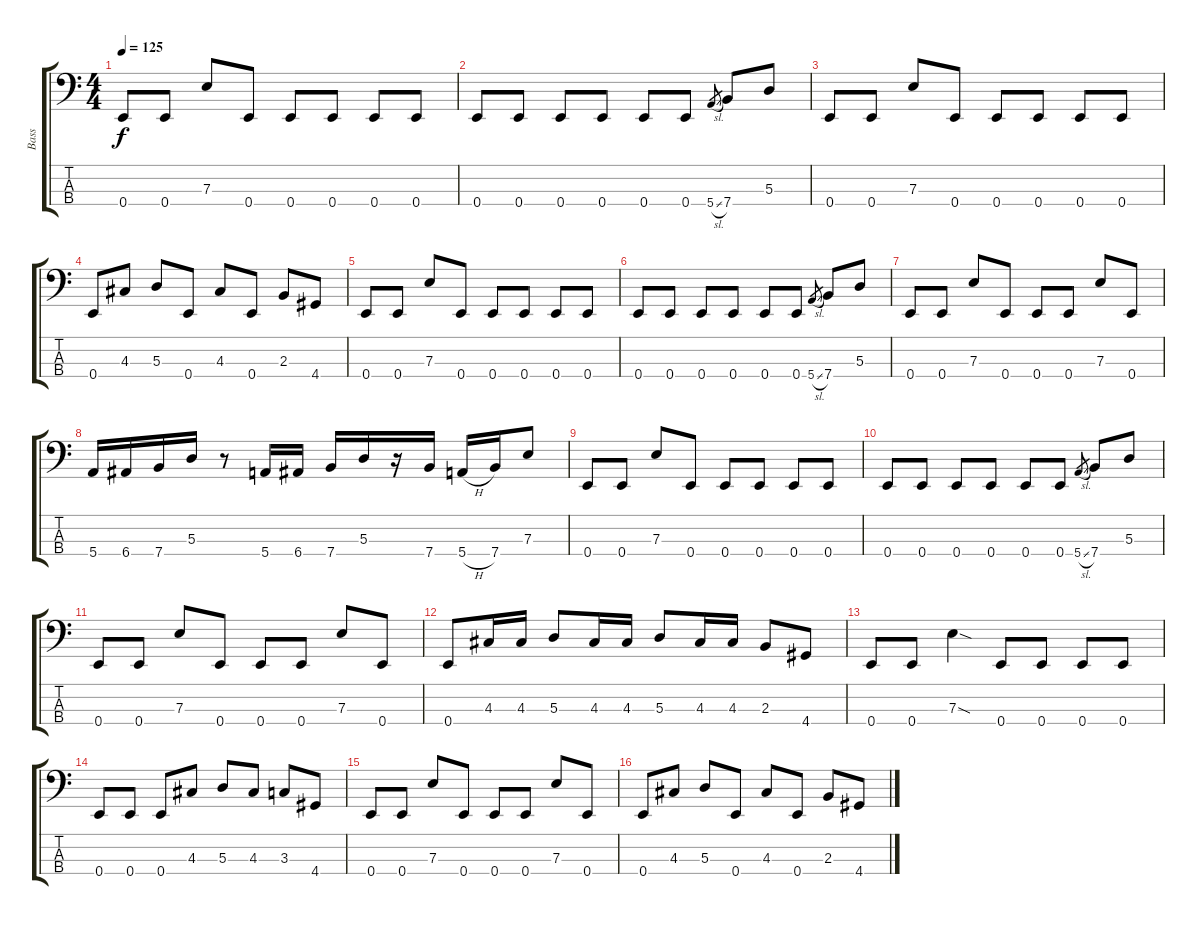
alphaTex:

\track ("Bass" "Bass") {instrument electricbassfinger}
\staff {score tabs}
\tuning (G2 D2 A1 E1) {hide}
\ts (4 4)
\tempo 125
\clef f4
\ks c
0.4.8{dy f} 0.4.8 7.3.8 0.4.8 0.4.8 0.4.8 0.4.8 0.4.8 |
0.4.8 0.4.8 0.4.8 0.4.8 0.4.8 0.4.8 5.4{sl}.8{gr} 7.4.8 5.3.8 |
0.4.8 0.4.8 7.3.8 0.4.8 0.4.8 0.4.8 0.4.8 0.4.8 |
0.4.8 4.3.8 5.3.8 0.4.8 4.3.8 0.4.8 2.3.8 4.4.8 |
0.4.8 0.4.8 7.3.8 0.4.8 0.4.8 0.4.8 0.4.8 0.4.8 |
0.4.8 0.4.8 0.4.8 0.4.8 0.4.8 0.4.8 5.4{sl}.8{gr} 7.4.8 5.3.8 |
0.4.8 0.4.8 7.3.8 0.4.8 0.4.8 0.4.8 7.3.8 0.4.8 |
5.4.16 6.4.16 7.4.16 5.3.16 r.8 5.4.16 6.4.16 7.4.16 5.3.16 r.16 7.4.16 5.4{h}.16 7.4.16 7.3.8 |
0.4.8 0.4.8 7.3.8 0.4.8 0.4.8 0.4.8 0.4.8 0.4.8 |
0.4.8 0.4.8 0.4.8 0.4.8 0.4.8 0.4.8 5.4{sl}.8{gr} 7.4.8 5.3.8 |
0.4.8 0.4.8 7.3.8 0.4.8 0.4.8 0.4.8 7.3.8 0.4.8 |
0.4.8 4.3.16 4.3.16 5.3.8 4.3.16 4.3.16 5.3.8 4.3.16 4.3.16 2.3.8 4.4.8 |
0.4.8 0.4.8 7.3{sod}.4 0.4.8 0.4.8 0.4.8 0.4.8 |
0.4.8 0.4.8 0.4.8 4.3.8 5.3.8 4.3.8 3.3.8 4.4.8 |
0.4.8 0.4.8 7.3.8 0.4.8 0.4.8 0.4.8 7.3.8 0.4.8 |
0.4.8 4.3.8 5.3.8 0.4.8 4.3.8 0.4.8 2.3.8 4.4.8
